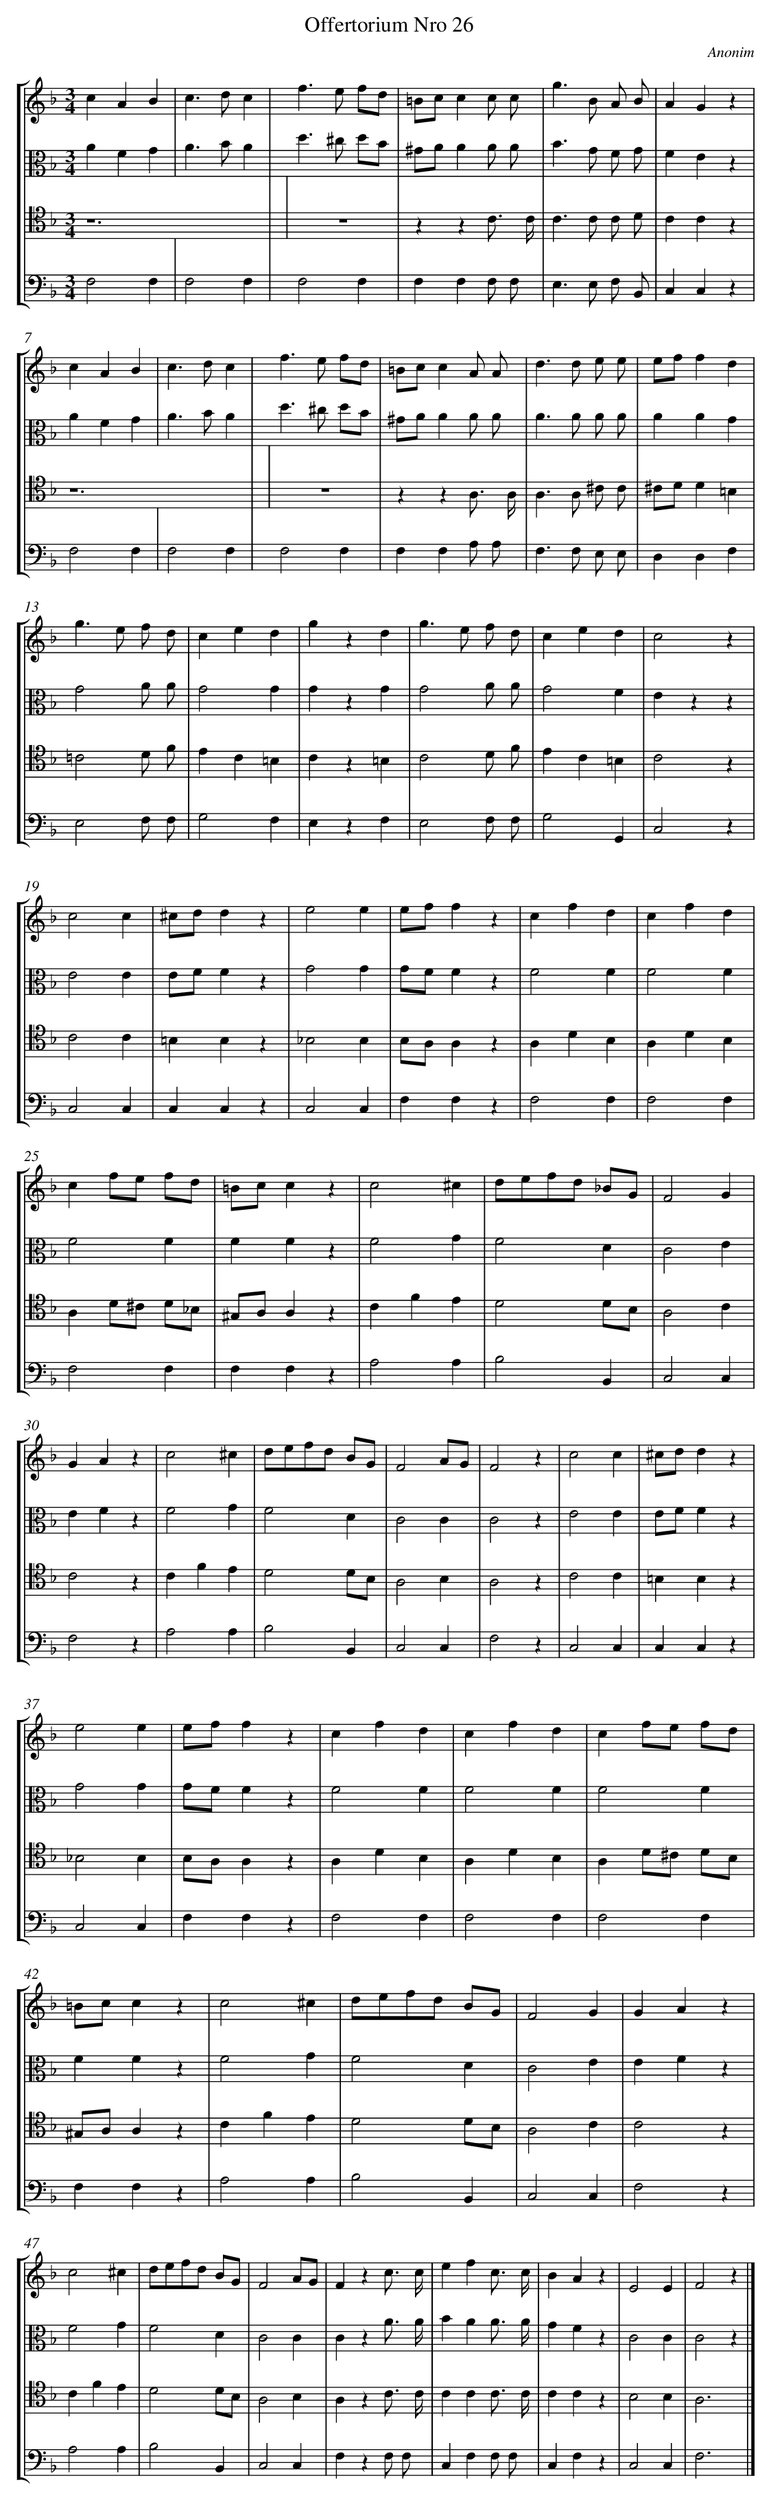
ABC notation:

X:1
T: Offertorium Nro 26
C: Anonim
L: 1/4
M: 3/4
%%staves [1 2 3 4]
V: 1
V: 2 clef=alto
V: 3 clef=tenor
V: 4 clef=bass
K: F
[V:1] cAB |
[V:2] AFG |
[V:3] z6 |
[V:4] F,2F, |
[V:1] c>dc |
[V:2] A>BA |
[V:3]  |
[V:4] F,2F, |
[V:1] f>e f/d/ |
[V:2] d>^c d/B/ |
[V:3] z3 |
[V:4] F,2F, |
[V:1] =B/c/cc/ c/ |
[V:2] ^G/A/AA/ A/ |
[V:3] zzC3// C// |
[V:4] F,F,F,/ F,/ |
[V:1] g>B A/ B/ |
[V:2] B>G F/ G/ |
[V:3] C>C C/ D/ |
[V:4] E,>E, F,/ B,,/ |
[V:1] AGz |
[V:2] FEz |
[V:3] CCz |
[V:4] C,C,z |
[V:1] cAB |
[V:2] AFG |
[V:3] z6 |
[V:4] F,2F, |
[V:1] c>dc |
[V:2] A>BA |
[V:3]  |
[V:4] F,2F, |
[V:1] f>e f/d/ |
[V:2] d>^c d/B/ |
[V:3] z3 |
[V:4] F,2F, |
[V:1] =B/c/cA/ A/ |
[V:2] ^G/A/AA/ A/ |
[V:3] zzA,3// A,// |
[V:4] F,F,A,/ A,/ |
[V:1] d>d e/ e/ |
[V:2] A>A A/ A/ |
[V:3] A,>A, ^C/ C/ |
[V:4] F,>F, E,/ E,/ |
[V:1] e/f/fd |
[V:2] AAG |
[V:3] ^C/D/D=B, |
[V:4] D,D,F, |
[V:1] g>e f/ d/ |
[V:2] G2A/ A/ |
[V:3] =C2D/ F/ |
[V:4] E,2F,/ F,/ |
[V:1] ced |
[V:2] G2G |
[V:3] EC=B, |
[V:4] G,2F, |
[V:1] gzd |
[V:2] GzG |
[V:3] Cz=B, |
[V:4] E,zF, |
[V:1] g>e f/ d/ |
[V:2] G2A/ A/ |
[V:3] C2D/ F/ |
[V:4] E,2F,/ F,/ |
[V:1] ced |
[V:2] G2F |
[V:3] EC=B, |
[V:4] G,2G,, |
[V:1] c2z |
[V:2] Ezz |
[V:3] C2z |
[V:4] C,2z |
[V:1] c2c |
[V:2] E2E |
[V:3] C2C |
[V:4] C,2C, |
[V:1] ^c/d/dz |
[V:2] E/F/Fz |
[V:3] =B,B,z |
[V:4] C,C,z |
[V:1] e2e |
[V:2] G2G |
[V:3] _B,2B, |
[V:4] C,2C, |
[V:1] e/f/fz |
[V:2] G/F/Fz |
[V:3] B,/A,/A,z |
[V:4] F,F,z |
[V:1] cfd |
[V:2] F2F |
[V:3] A,DB, |
[V:4] F,2F, |
[V:1] cfd |
[V:2] F2F |
[V:3] A,DB, |
[V:4] F,2F, |
[V:1] cf/e/ f/d/ |
[V:2] F2F |
[V:3] A,D/^C/ D/_B,/ |
[V:4] F,2F, |
[V:1] =B/c/cz |
[V:2] FFz |
[V:3] ^G,/A,/A,z |
[V:4] F,F,z |
[V:1] c2^c |
[V:2] F2G |
[V:3] CFE |
[V:4] A,2A, |
[V:1] d/e/f/d/ _B/G/ |
[V:2] F2D |
[V:3] D2D/B,/ |
[V:4] B,2B,, |
[V:1] F2G |
[V:2] C2E |
[V:3] A,2C |
[V:4] C,2C, |
[V:1] GAz |
[V:2] EFz |
[V:3] C2z |
[V:4] F,2z |
[V:1] c2^c |
[V:2] F2G |
[V:3] CFE |
[V:4] A,2A, |
[V:1] d/e/f/d/ B/G/ |
[V:2] F2D |
[V:3] D2D/B,/ |
[V:4] B,2B,, |
[V:1] F2A/G/ |
[V:2] C2C |
[V:3] A,2B, |
[V:4] C,2C, |
[V:1] F2z |
[V:2] C2z |
[V:3] A,2z |
[V:4] F,2z |
[V:1] c2c |
[V:2] E2E |
[V:3] C2C |
[V:4] C,2C, |
[V:1] ^c/d/dz |
[V:2] E/F/Fz |
[V:3] =B,B,z |
[V:4] C,C,z |
[V:1] e2e |
[V:2] G2G |
[V:3] _B,2B, |
[V:4] C,2C, |
[V:1] e/f/fz |
[V:2] G/F/Fz |
[V:3] B,/A,/A,z |
[V:4] F,F,z |
[V:1] cfd |
[V:2] F2F |
[V:3] A,DB, |
[V:4] F,2F, |
[V:1] cfd |
[V:2] F2F |
[V:3] A,DB, |
[V:4] F,2F, |
[V:1] cf/e/ f/d/ |
[V:2] F2F |
[V:3] A,D/^C/ D/B,/ |
[V:4] F,2F, |
[V:1] =B/c/cz |
[V:2] FFz |
[V:3] ^G,/A,/A,z |
[V:4] F,F,z |
[V:1] c2^c |
[V:2] F2G |
[V:3] CFE |
[V:4] A,2A, |
[V:1] d/e/f/d/ B/G/ |
[V:2] F2D |
[V:3] D2D/B,/ |
[V:4] B,2B,, |
[V:1] F2G |
[V:2] C2E |
[V:3] A,2C |
[V:4] C,2C, |
[V:1] GAz |
[V:2] EFz |
[V:3] C2z |
[V:4] F,2z |
[V:1] c2^c |
[V:2] F2G |
[V:3] CFE |
[V:4] A,2A, |
[V:1] d/e/f/d/ B/G/ |
[V:2] F2D |
[V:3] D2D/B,/ |
[V:4] B,2B,, |
[V:1] F2A/G/ |
[V:2] C2C |
[V:3] A,2B, |
[V:4] C,2C, |
[V:1] Fzc3// c// |
[V:2] CzA3// A// |
[V:3] A,zC3// C// |
[V:4] F,zF,/ F,/ |
[V:1] efc3// c// |
[V:2] BAA3// A// |
[V:3] CCC3// C// |
[V:4] C,F,F,/ F,/ |
[V:1] BAz |
[V:2] GFz |
[V:3] CCz |
[V:4] C,F,z |
[V:1] E2E |
[V:2] C2C |
[V:3] B,2B, |
[V:4] C,2C, |
[V:1] F2z |]
[V:2] C2z |]
[V:3] A,3 |]
[V:4] F,3 |]
